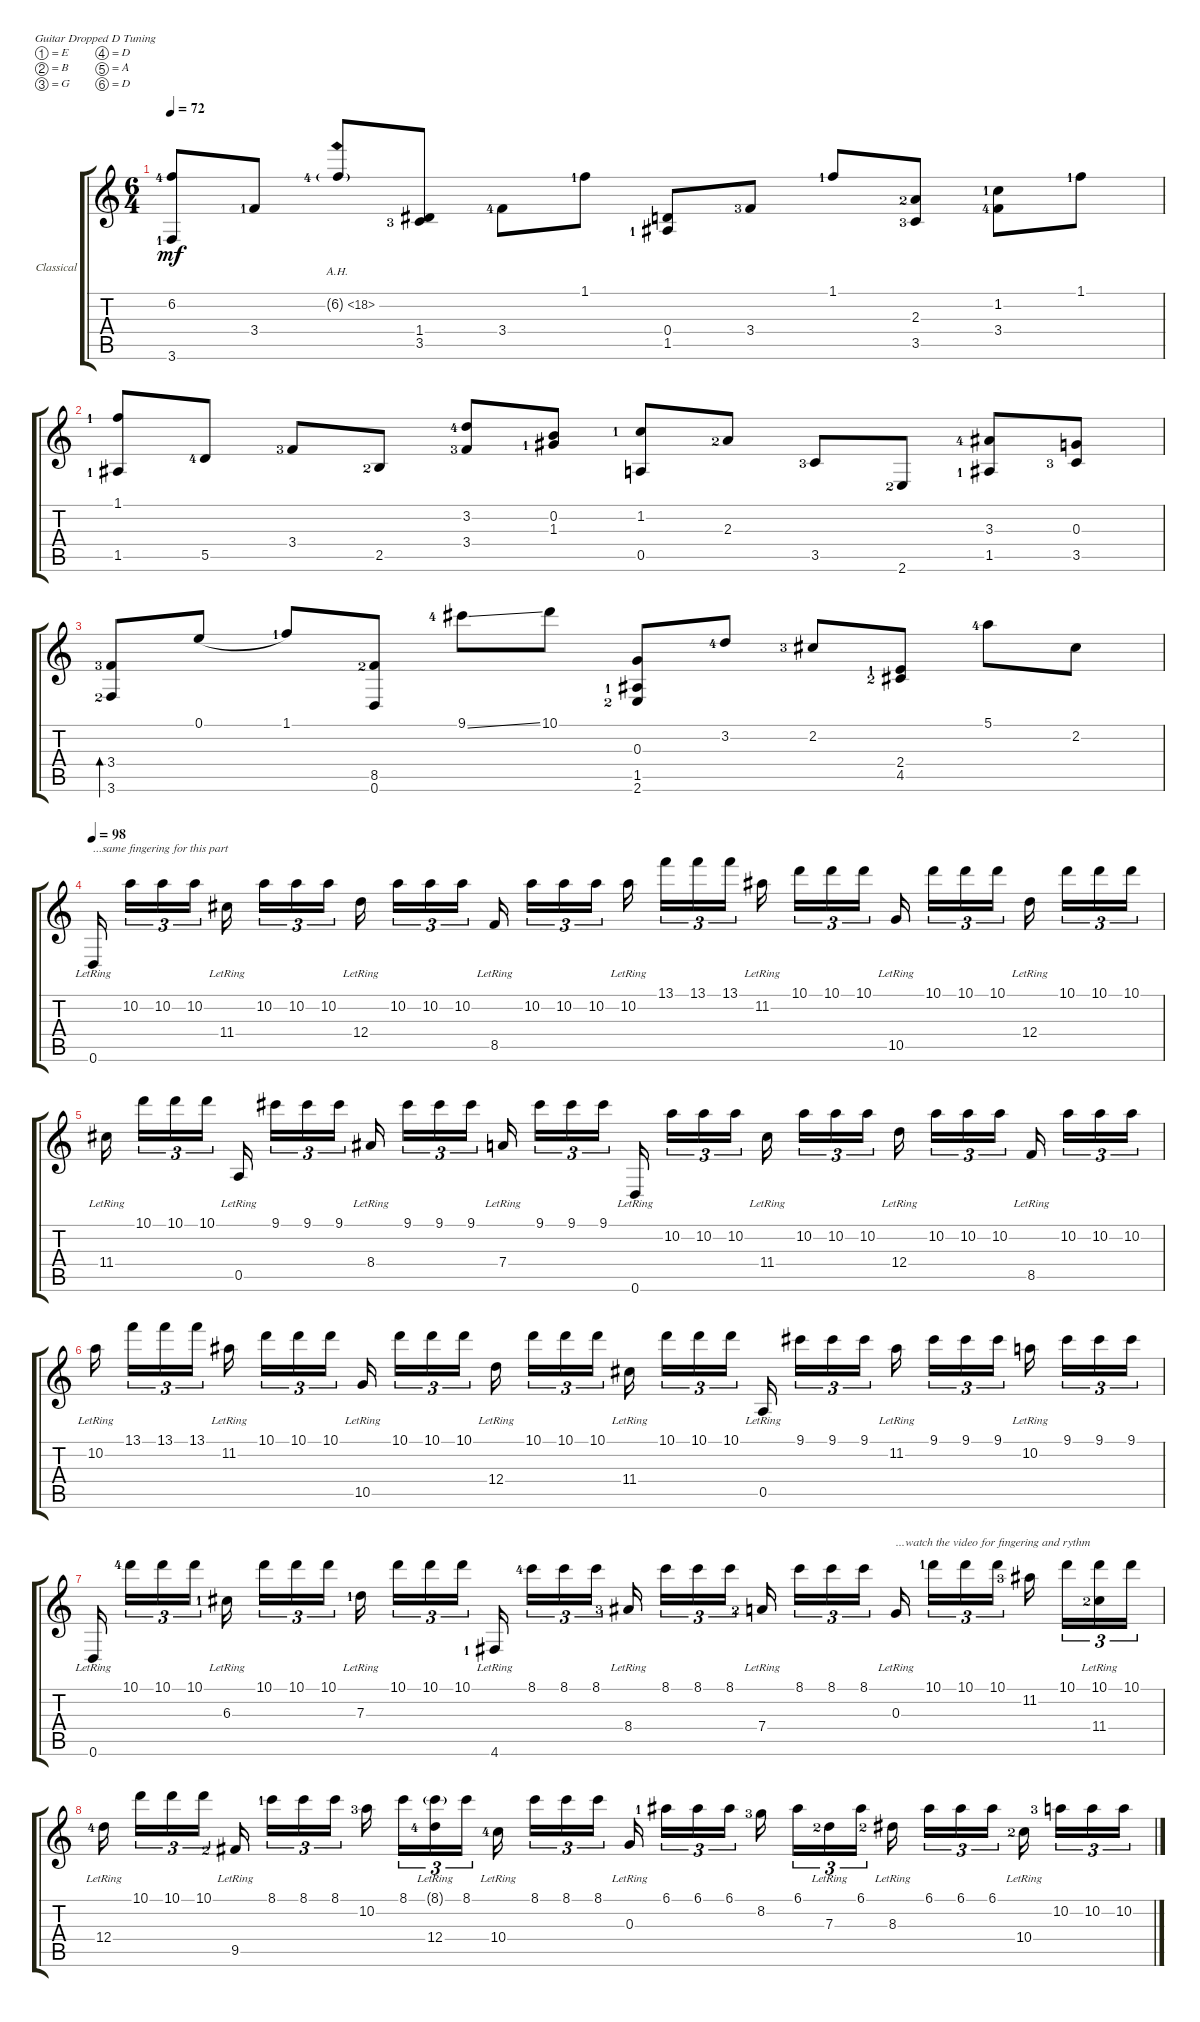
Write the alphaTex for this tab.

\defaultSystemsLayout 4
\bracketExtendMode groupsimilarinstruments
\multiTrackTrackNamePolicy hidden
\firstSystemTrackNameOrientation horizontal
\otherSystemsTrackNameOrientation horizontal
\track ("Classical Guitar" "Classical ") {instrument acousticguitarnylon}
\staff {score tabs}
\tuning (E4 B3 G3 D3 A2 D2)
\ts (6 4)
\tempo 72
\clef g2
\ks c
(6.2{lf 5} 3.6{lf 2}).8{dy mf} 3.4{lf 2}.8 6.2{ah 12 g lf 5}.8 (3.5{lf 4} 1.4).8 3.4{lf 5}.8 1.1{lf 2}.8 (1.5{lf 2} 0.4).8 3.4{lf 4}.8 1.1{lf 2}.8 (3.5{lf 4} 2.3{lf 3}).8 (3.4{lf 5} 1.2{lf 2}).8 1.1{lf 2}.8 |
(1.5{lf 2} 1.1{lf 2}).8 5.5{lf 5}.8 3.4{lf 4}.8 2.5{lf 3}.8 (3.4{lf 4} 3.2{lf 5}).8 (1.3{lf 2} 0.2).8 (1.2{lf 2} 0.5).8 2.3{lf 3}.8 3.5{lf 4}.8 2.6{lf 3}.8 (1.5{lf 2} 3.3{lf 5}).8 (3.5{lf 4} 0.3).8 |
(3.6{lf 3} 3.4{lf 4}).8{bd 119} 0.1.8{legatoorigin} 1.1{lf 2}.8 (0.6 8.5{lf 3}).8 9.1{ss lf 5}.8 10.1.8 (2.6{lf 3} 1.5{lf 2} 0.3).8 3.2{lf 5}.8 2.2{lf 4}.8 (4.5{lf 3} 2.4{lf 2}).8 5.1{lf 5}.8 2.2.8 |
\tempo 98
0.6{lr}.16{txt "...same fingering for this part"} 10.2.16{tu (3 2)} 10.2.16{tu (3 2)} 10.2.16{tu (3 2)} 11.4{lr}.16 10.2.16{tu (3 2)} 10.2.16{tu (3 2)} 10.2.16{tu (3 2)} 12.4{lr}.16 10.2.16{tu (3 2)} 10.2.16{tu (3 2)} 10.2.16{tu (3 2)} 8.5{lr}.16 10.2.16{tu (3 2)} 10.2.16{tu (3 2)} 10.2.16{tu (3 2)} 10.2{lr}.16 13.1.16{tu (3 2)} 13.1.16{tu (3 2)} 13.1.16{tu (3 2)} 11.2{lr}.16 10.1.16{tu (3 2)} 10.1.16{tu (3 2)} 10.1.16{tu (3 2)} 10.5{lr}.16 10.1.16{tu (3 2)} 10.1.16{tu (3 2)} 10.1.16{tu (3 2)} 12.4{lr}.16 10.1.16{tu (3 2)} 10.1.16{tu (3 2)} 10.1.16{tu (3 2)} |
11.4{lr}.16 10.1.16{tu (3 2)} 10.1.16{tu (3 2)} 10.1.16{tu (3 2)} 0.5{lr}.16 9.1.16{tu (3 2)} 9.1.16{tu (3 2)} 9.1.16{tu (3 2)} 8.4{lr}.16 9.1.16{tu (3 2)} 9.1.16{tu (3 2)} 9.1.16{tu (3 2)} 7.4{lr}.16 9.1.16{tu (3 2)} 9.1.16{tu (3 2)} 9.1.16{tu (3 2)} 0.6{lr}.16 10.2.16{tu (3 2)} 10.2.16{tu (3 2)} 10.2.16{tu (3 2)} 11.4{lr}.16 10.2.16{tu (3 2)} 10.2.16{tu (3 2)} 10.2.16{tu (3 2)} 12.4{lr}.16 10.2.16{tu (3 2)} 10.2.16{tu (3 2)} 10.2.16{tu (3 2)} 8.5{lr}.16 10.2.16{tu (3 2)} 10.2.16{tu (3 2)} 10.2.16{tu (3 2)} |
10.2{lr}.16 13.1.16{tu (3 2)} 13.1.16{tu (3 2)} 13.1.16{tu (3 2)} 11.2{lr}.16 10.1.16{tu (3 2)} 10.1.16{tu (3 2)} 10.1.16{tu (3 2)} 10.5{lr}.16 10.1.16{tu (3 2)} 10.1.16{tu (3 2)} 10.1.16{tu (3 2)} 12.4{lr}.16 10.1.16{tu (3 2)} 10.1.16{tu (3 2)} 10.1.16{tu (3 2)} 11.4{lr}.16 10.1.16{tu (3 2)} 10.1.16{tu (3 2)} 10.1.16{tu (3 2)} 0.5{lr}.16 9.1.16{tu (3 2)} 9.1.16{tu (3 2)} 9.1.16{tu (3 2)} 11.2{lr}.16 9.1.16{tu (3 2)} 9.1.16{tu (3 2)} 9.1.16{tu (3 2)} 10.2{lr}.16 9.1.16{tu (3 2)} 9.1.16{tu (3 2)} 9.1.16{tu (3 2)} |
0.6{lr}.16 10.1{lf 5}.16{tu (3 2)} 10.1.16{tu (3 2)} 10.1.16{tu (3 2)} 6.3{lr lf 2}.16 10.1.16{tu (3 2)} 10.1.16{tu (3 2)} 10.1.16{tu (3 2)} 7.3{lr lf 2}.16 10.1.16{tu (3 2)} 10.1.16{tu (3 2)} 10.1.16{tu (3 2)} 4.6{lr lf 2}.16 8.1{lf 5}.16{tu (3 2)} 8.1.16{tu (3 2)} 8.1.16{tu (3 2)} 8.4{lr lf 4}.16 8.1.16{tu (3 2)} 8.1.16{tu (3 2)} 8.1.16{tu (3 2)} 7.4{lr lf 3}.16 8.1.16{tu (3 2)} 8.1.16{tu (3 2)} 8.1.16{tu (3 2)} 0.3{lr}.16{txt "...watch the video for fingering and rythm"} 10.1{lf 2}.16{tu (3 2)} 10.1.16{tu (3 2)} 10.1.16{tu (3 2)} 11.2{lf 4}.16 10.1.16{tu (3 2)} (10.1{lr} 11.4{lf 3}).16{tu (3 2)} 10.1.16{tu (3 2)} |
12.4{lr lf 5}.16 10.1.16{tu (3 2)} 10.1.16{tu (3 2)} 10.1.16{tu (3 2)} 9.5{lr lf 3}.16 8.1{lf 2}.16{tu (3 2)} 8.1.16{tu (3 2)} 8.1.16{tu (3 2)} 10.2{lf 4}.16 8.1.16{tu (3 2)} (8.1{g} 12.4{lr lf 5}).16{tu (3 2)} 8.1.16{tu (3 2)} 10.4{lr lf 5}.16 8.1.16{tu (3 2)} 8.1.16{tu (3 2)} 8.1.16{tu (3 2)} 0.3{lr}.16 6.1{lf 2}.16{tu (3 2)} 6.1.16{tu (3 2)} 6.1.16{tu (3 2)} 8.2{lf 4}.16 6.1.16{tu (3 2)} 7.3{lr lf 3}.16{tu (3 2)} 6.1.16{tu (3 2)} 8.3{lr lf 3}.16 6.1.16{tu (3 2)} 6.1.16{tu (3 2)} 6.1.16{tu (3 2)} 10.4{lr lf 3}.16 10.2{lf 4}.16{tu (3 2)} 10.2.16{tu (3 2)} 10.2.16{tu (3 2)}
